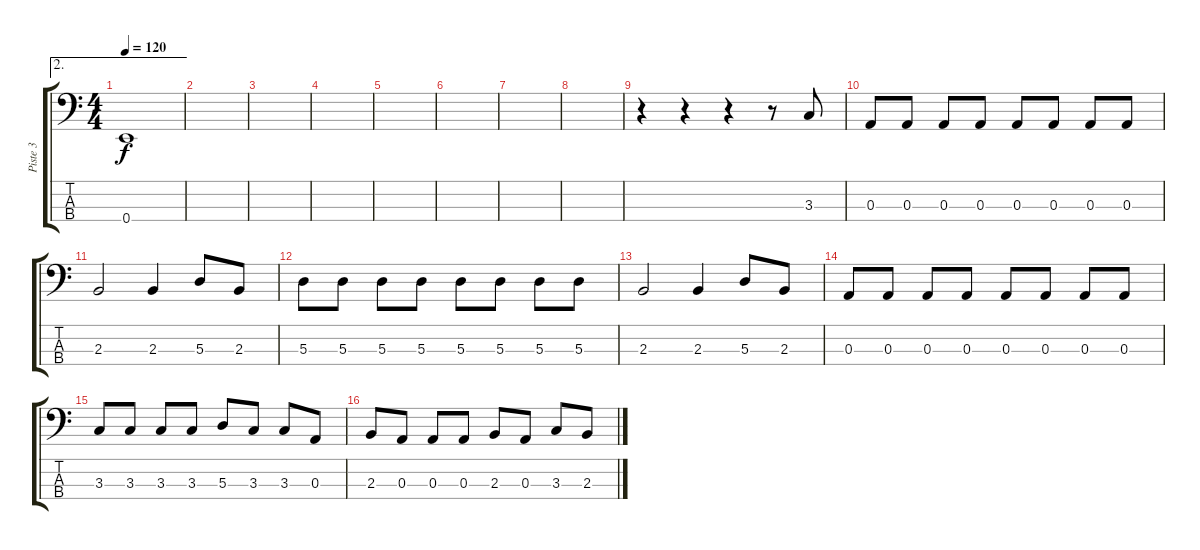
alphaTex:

\track ("Piste 3" "Piste 3") {instrument electricbassfinger}
\staff {score tabs}
\tuning (G2 D2 A1 E1) {hide}
\ae 2
\ts (4 4)
\tempo 120
\clef f4
\ks c
0.4.1{dy f} |
|
|
|
|
|
|
|
r.4 r.4 r.4 r.8 3.3.8 |
0.3.8 0.3.8 0.3.8 0.3.8 0.3.8 0.3.8 0.3.8 0.3.8 |
2.3.2 2.3.4 5.3.8 2.3.8 |
5.3.8 5.3.8 5.3.8 5.3.8 5.3.8 5.3.8 5.3.8 5.3.8 |
2.3.2 2.3.4 5.3.8 2.3.8 |
0.3.8 0.3.8 0.3.8 0.3.8 0.3.8 0.3.8 0.3.8 0.3.8 |
3.3.8 3.3.8 3.3.8 3.3.8 5.3.8 3.3.8 3.3.8 0.3.8 |
2.3.8 0.3.8 0.3.8 0.3.8 2.3.8 0.3.8 3.3.8 2.3.8
